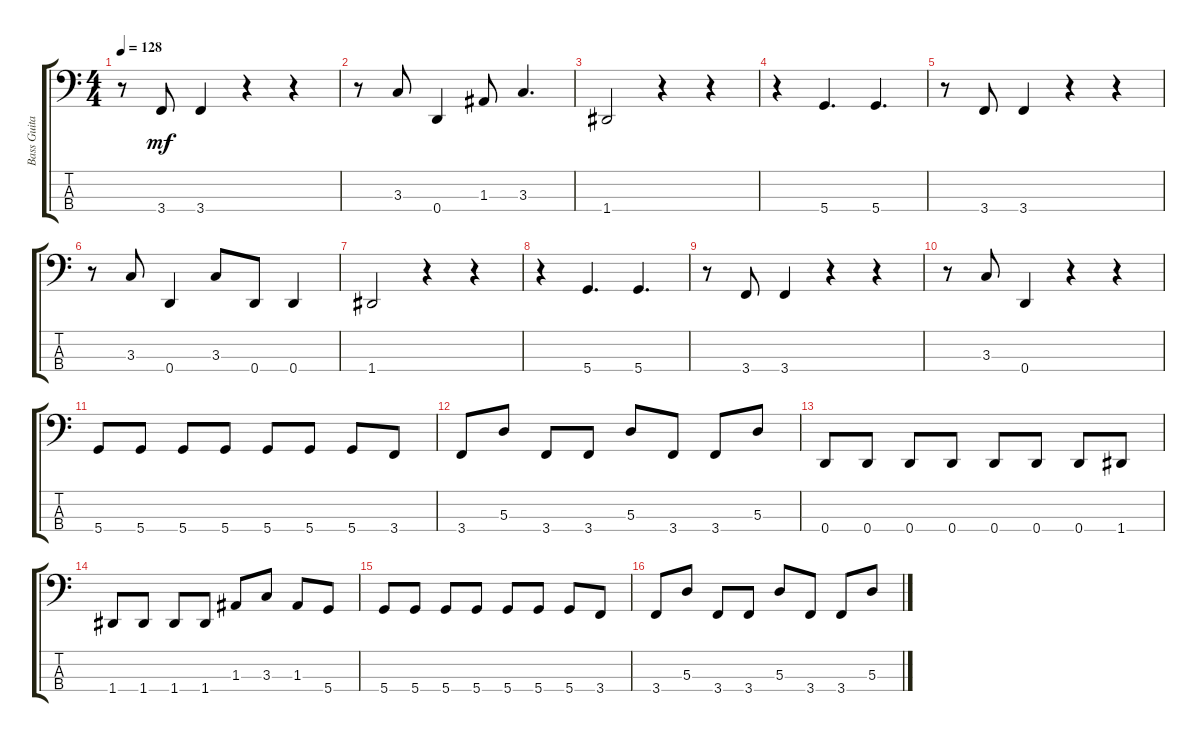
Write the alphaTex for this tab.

\track ("Bass Guitar" "Bass Guita") {instrument electricbassfinger}
\staff {score tabs}
\tuning (G2 D2 A1 D1) {hide}
\ts (4 4)
\tempo 128
\clef f4
\ks c
r.8{dy mf} 3.4.8 3.4.4 r.4 r.4 |
r.8 3.3.8 0.4.4 1.3.8 3.3.4{d} |
1.4.2 r.4 r.4 |
r.4 5.4.4{d} 5.4.4{d} |
r.8 3.4.8 3.4.4 r.4 r.4 |
r.8 3.3.8 0.4.4 3.3.8 0.4.8 0.4.4 |
1.4.2 r.4 r.4 |
r.4 5.4.4{d} 5.4.4{d} |
r.8 3.4.8 3.4.4 r.4 r.4 |
r.8 3.3.8 0.4.4 r.4 r.4 |
5.4.8 5.4.8 5.4.8 5.4.8 5.4.8 5.4.8 5.4.8 3.4.8 |
3.4.8 5.3.8 3.4.8 3.4.8 5.3.8 3.4.8 3.4.8 5.3.8 |
0.4.8 0.4.8 0.4.8 0.4.8 0.4.8 0.4.8 0.4.8 1.4.8 |
1.4.8 1.4.8 1.4.8 1.4.8 1.3.8 3.3.8 1.3.8 5.4.8 |
5.4.8 5.4.8 5.4.8 5.4.8 5.4.8 5.4.8 5.4.8 3.4.8 |
3.4.8 5.3.8 3.4.8 3.4.8 5.3.8 3.4.8 3.4.8 5.3.8
